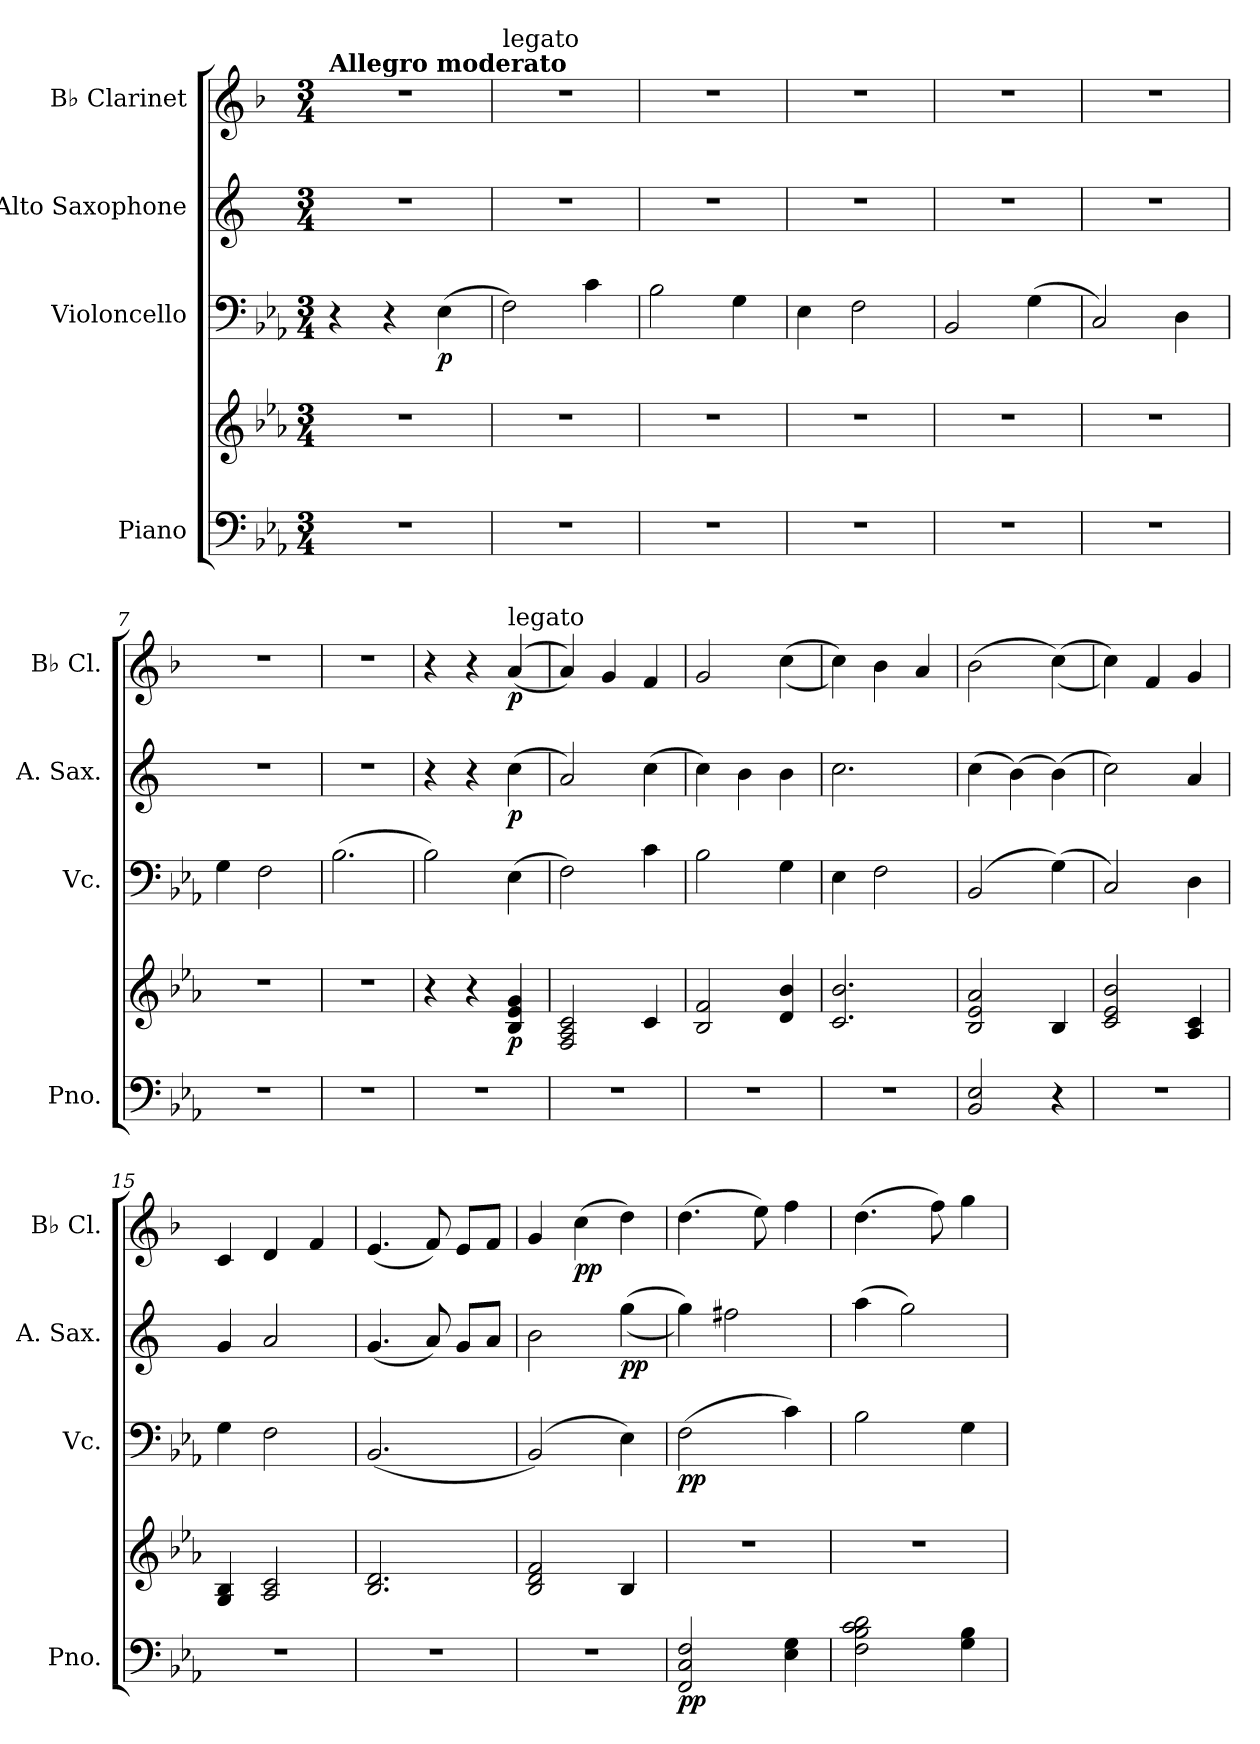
**kern	**kern	**dynam	**kern	**dynam	**kern	**dynam	**kern	**dynam
*part4	*part4	*part4	*part3	*part3	*part2	*part2	*part1	*part1
*staff5	*staff4	*staff4/5	*staff3	*staff3	*staff2	*staff2	*staff1	*staff1
*I"Piano	*	*	*I"Violoncello	*	*I"Alto Saxophone	*	*I"B♭ Clarinet	*
*I'Pno.	*	*	*I'Vc.	*	*I'A. Sax.	*	*I'B♭ Cl.	*
*clefF4	*clefG2	*	*clefF4	*	*clefG2	*	*clefG2	*
*	*	*	*	*	*ITrd5c9	*	*ITrd1c2	*
*k[b-e-a-]	*k[b-e-a-]	*	*k[b-e-a-]	*	*k[b-e-a-]	*	*k[b-e-a-]	*
*M3/4	*M3/4	*	*M3/4	*	*M3/4	*	*M3/4	*
=1	=1	=1	=1	=1	=1	=1	=1	=1
!	!	!	!	!	!	!	!LO:TX:a:B:t=Allegro moderato	!
2.r	2.r	.	4r	.	2.r	.	2.r	.
.	.	.	4r	.	.	.	.	.
!	!	!	!	!LO:DY:b	!	!	!	!
.	.	.	(4E-\	p	.	.	.	.
=2	=2	=2	=2	=2	=2	=2	=2	=2
!	!	!	!	!	!	!	!LO:TX:a:t=legato	!
2.r	2.r	.	2F\)	.	2.r	.	2.r	.
.	.	.	4c\	.	.	.	.	.
=3	=3	=3	=3	=3	=3	=3	=3	=3
2.r	2.r	.	2B-\	.	2.r	.	2.r	.
.	.	.	4G\	.	.	.	.	.
=4	=4	=4	=4	=4	=4	=4	=4	=4
2.r	2.r	.	4E-\	.	2.r	.	2.r	.
.	.	.	2F\	.	.	.	.	.
=5	=5	=5	=5	=5	=5	=5	=5	=5
2.r	2.r	.	2BB-/	.	2.r	.	2.r	.
.	.	.	(4G\	.	.	.	.	.
=6	=6	=6	=6	=6	=6	=6	=6	=6
2.r	2.r	.	2C/)	.	2.r	.	2.r	.
.	.	.	4D\	.	.	.	.	.
=7	=7	=7	=7	=7	=7	=7	=7	=7
2.r	2.r	.	4G\	.	2.r	.	2.r	.
.	.	.	2F\	.	.	.	.	.
=8	=8	=8	=8	=8	=8	=8	=8	=8
2.r	2.r	.	(2.B-\	.	2.r	.	2.r	.
=9	=9	=9	=9	=9	=9	=9	=9	=9
2.r	4r	.	2B-\)	.	4r	.	4r	.
.	4r	.	.	.	4r	.	4r	.
!	!	!	!	!	!	!	!LO:TX:a:t=legato	!
!	!	!LO:DY:b	!	!	!	!LO:DY:b	!	!LO:DY:b
.	4B-/ 4e-/ 4g/	p	(4E-\	.	(4e-\	p	((4g/	p
=10	=10	=10	=10	=10	=10	=10	=10	=10
2.r	2F/ 2A-/ 2c/	.	2F\)	.	2c/)	.	4g/))	.
.	.	.	.	.	.	.	4f/	.
.	4c/	.	4c\	.	(4e-\	.	4e-/	.
!!LO:LB:g=z
=11	=11	=11	=11	=11	=11	=11	=11	=11
2.r	2B-/ 2f/	.	2B-\	.	4e-\)	.	2f/	.
.	.	.	.	.	4d\	.	.	.
.	4d/ 4b-/	.	4G\	.	4d\	.	((4b-\	.
=12	=12	=12	=12	=12	=12	=12	=12	=12
2.r	2.c/ 2.b-/	.	4E-\	.	2.e-\	.	4b-\))	.
.	.	.	2F\	.	.	.	4a-\	.
.	.	.	.	.	.	.	4g/	.
=13	=13	=13	=13	=13	=13	=13	=13	=13
2BB-/ 2E-/	2B-/ 2e-/ 2a-/	.	(2BB-/	.	(4e-\	.	(2a-\	.
.	.	.	.	.	(4d\)	.	.	.
4r	4B-/	.	(4G\)	.	(4d\)	.	((4b-\)	.
=14	=14	=14	=14	=14	=14	=14	=14	=14
2.r	2c/ 2e-/ 2b-/	.	2C/)	.	2e-\)	.	4b-\))	.
.	.	.	.	.	.	.	4e-/	.
.	4A-/ 4c/	.	4D\	.	4c/	.	4f/	.
=15	=15	=15	=15	=15	=15	=15	=15	=15
2.r	4G/ 4B-/	.	4G\	.	4B-/	.	4B-/	.
.	2A-/ 2c/	.	2F\	.	2c/	.	4c/	.
.	.	.	.	.	.	.	4e-/	.
=16	=16	=16	=16	=16	=16	=16	=16	=16
2.r	2.B-/ 2.d/	.	(2.BB-/	.	(4.B-/	.	(4.d/	.
.	.	.	.	.	8c/)	.	8e-/)	.
.	.	.	.	.	8B-/L	.	8d/L	.
.	.	.	.	.	8c/J	.	8e-/J	.
=17	=17	=17	=17	=17	=17	=17	=17	=17
2.r	2B-/ 2d/ 2f/	.	(2BB-/)	.	2d\	.	4f/	.
!	!	!	!	!	!	!	!	!LO:DY:b
.	.	.	.	.	.	.	(4b-\	pp
!	!	!	!	!	!	!LO:DY:b	!	!
.	4B-/	.	4E-\)	.	((4b-\	pp	4cc\)	.
=18	=18	=18	=18	=18	=18	=18	=18	=18
!	!	!LO:DY:b=2	!	!LO:DY:b	!	!	!	!
2FF/ 2C/ 2F/	2.r	pp	(2F\	pp	4b-\))	.	(4.cc\	.
.	.	.	.	.	2an\	.	.	.
.	.	.	.	.	.	.	8dd\)	.
4E-\ 4G\	.	.	4c\)	.	.	.	4ee-\	.
=19	=19	=19	=19	=19	=19	=19	=19	=19
2F\ 2B-\ 2c\ 2d\	2.r	.	2B-\	.	(4cc\	.	(4.cc\	.
.	.	.	.	.	2b-\)	.	.	.
.	.	.	.	.	.	.	8ee-\)	.
4G\ 4B-\	.	.	4G\	.	.	.	4ff\	.
=	=	=	=	=	=	=	=	=
*-	*-	*-	*-	*-	*-	*-	*-	*-
